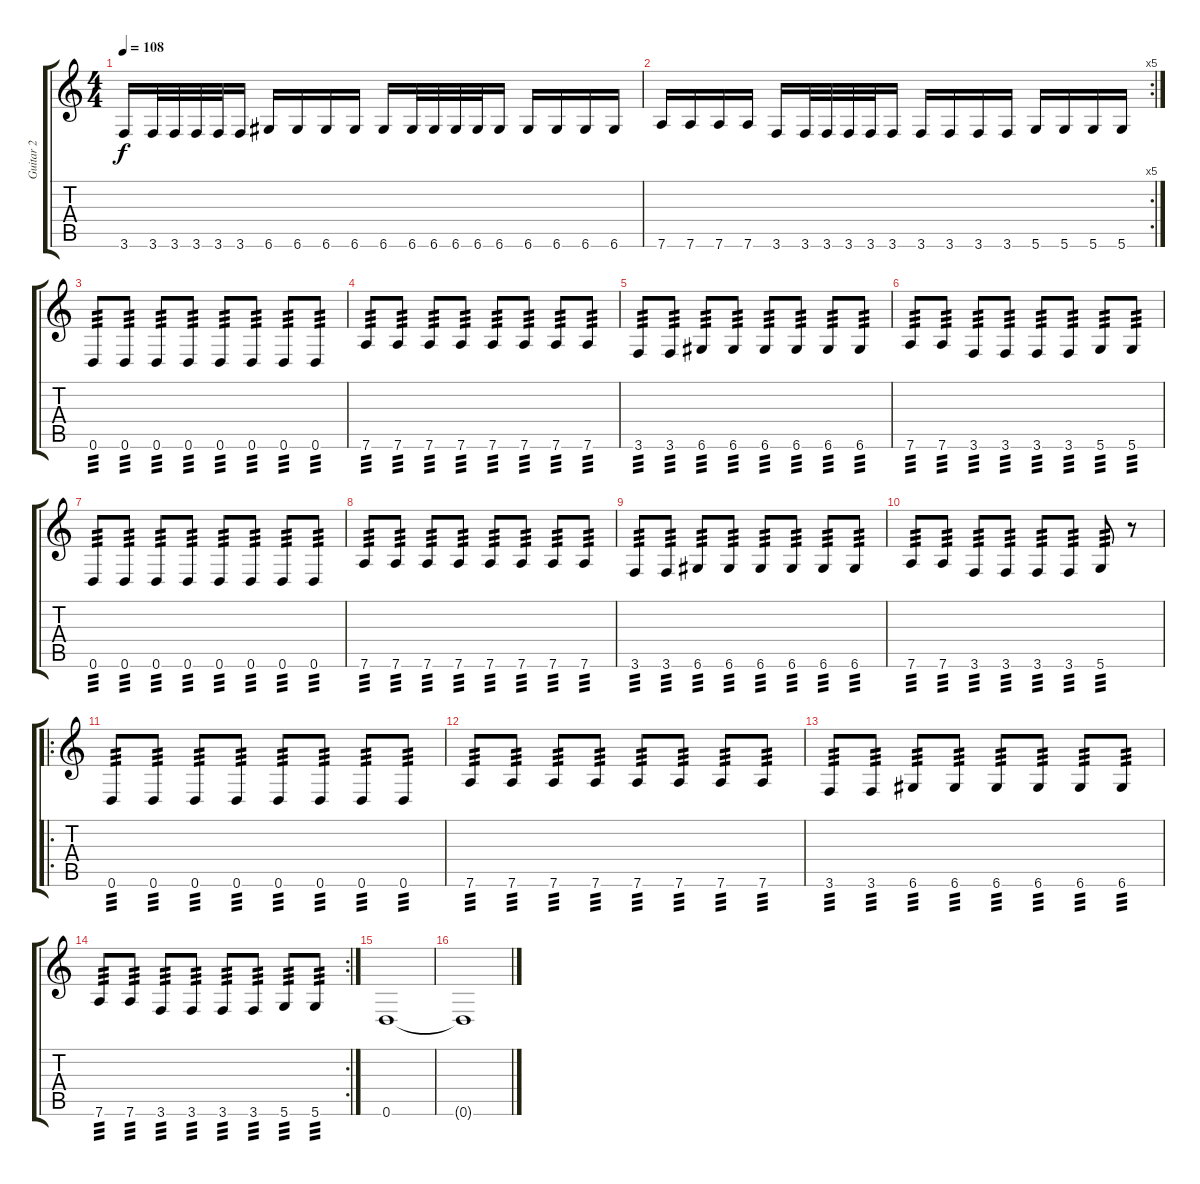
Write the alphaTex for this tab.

\track ("Guitar 2" "Guitar 2") {instrument distortionguitar}
\staff {score tabs}
\tuning (E4 B3 G3 D3 A2 D2) {hide}
\ts (4 4)
\tempo 108
\clef g2
\ks c
3.6.16{dy f} 3.6.32 3.6.32 3.6.32 3.6.32 3.6.16 6.6.16 6.6.16 6.6.16 6.6.16 6.6.16 6.6.32 6.6.32 6.6.32 6.6.32 6.6.16 6.6.16 6.6.16 6.6.16 6.6.16 |
\rc 5
7.6.16 7.6.16 7.6.16 7.6.16 3.6.16 3.6.32 3.6.32 3.6.32 3.6.32 3.6.16 3.6.16 3.6.16 3.6.16 3.6.16 5.6.16 5.6.16 5.6.16 5.6.16 |
0.6.8{tp 3} 0.6.8{tp 3} 0.6.8{tp 3} 0.6.8{tp 3} 0.6.8{tp 3} 0.6.8{tp 3} 0.6.8{tp 3} 0.6.8{tp 3} |
7.6.8{tp 3} 7.6.8{tp 3} 7.6.8{tp 3} 7.6.8{tp 3} 7.6.8{tp 3} 7.6.8{tp 3} 7.6.8{tp 3} 7.6.8{tp 3} |
3.6.8{tp 3} 3.6.8{tp 3} 6.6.8{tp 3} 6.6.8{tp 3} 6.6.8{tp 3} 6.6.8{tp 3} 6.6.8{tp 3} 6.6.8{tp 3} |
7.6.8{tp 3} 7.6.8{tp 3} 3.6.8{tp 3} 3.6.8{tp 3} 3.6.8{tp 3} 3.6.8{tp 3} 5.6.8{tp 3} 5.6.8{tp 3} |
0.6.8{tp 3} 0.6.8{tp 3} 0.6.8{tp 3} 0.6.8{tp 3} 0.6.8{tp 3} 0.6.8{tp 3} 0.6.8{tp 3} 0.6.8{tp 3} |
7.6.8{tp 3} 7.6.8{tp 3} 7.6.8{tp 3} 7.6.8{tp 3} 7.6.8{tp 3} 7.6.8{tp 3} 7.6.8{tp 3} 7.6.8{tp 3} |
3.6.8{tp 3} 3.6.8{tp 3} 6.6.8{tp 3} 6.6.8{tp 3} 6.6.8{tp 3} 6.6.8{tp 3} 6.6.8{tp 3} 6.6.8{tp 3} |
7.6.8{tp 3} 7.6.8{tp 3} 3.6.8{tp 3} 3.6.8{tp 3} 3.6.8{tp 3} 3.6.8{tp 3} 5.6.8{tp 3} r.8 |
\ro
0.6.8{tp 3} 0.6.8{tp 3} 0.6.8{tp 3} 0.6.8{tp 3} 0.6.8{tp 3} 0.6.8{tp 3} 0.6.8{tp 3} 0.6.8{tp 3} |
7.6.8{tp 3} 7.6.8{tp 3} 7.6.8{tp 3} 7.6.8{tp 3} 7.6.8{tp 3} 7.6.8{tp 3} 7.6.8{tp 3} 7.6.8{tp 3} |
3.6.8{tp 3} 3.6.8{tp 3} 6.6.8{tp 3} 6.6.8{tp 3} 6.6.8{tp 3} 6.6.8{tp 3} 6.6.8{tp 3} 6.6.8{tp 3} |
\rc 2
7.6.8{tp 3} 7.6.8{tp 3} 3.6.8{tp 3} 3.6.8{tp 3} 3.6.8{tp 3} 3.6.8{tp 3} 5.6.8{tp 3} 5.6.8{tp 3} |
0.6.1 |
0.6{t}.1
